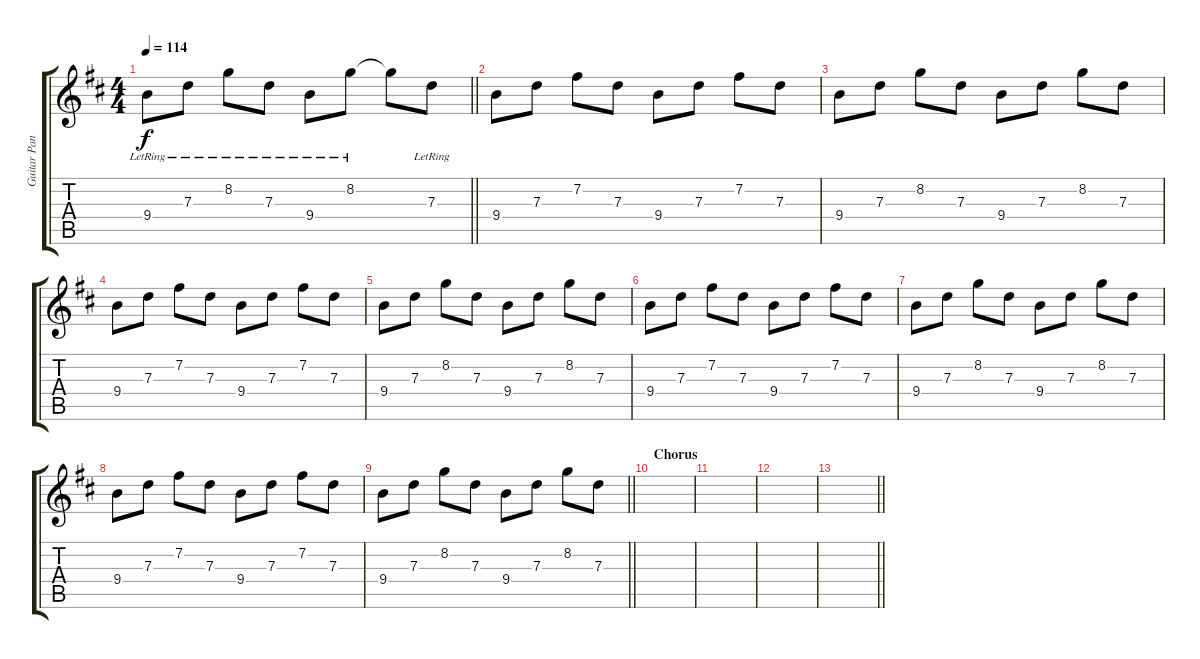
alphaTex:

\track ("Guitar Panned Central 1" "Guitar Pan") {instrument electricguitarjazz}
\staff {score tabs}
\tuning (E4 B3 G3 D3 A2 D2) {hide}
\ts (4 4)
\tempo 114
\clef g2
\barLineRight lightlight
\ks bminor
9.4{lr}.8{dy f} 7.3{lr}.8 8.2{lr}.8 7.3{lr}.8 9.4{lr}.8 8.2{lr}.8 8.2{t}.8 7.3{lr}.8 |
9.4.8 7.3.8 7.2.8 7.3.8 9.4.8 7.3.8 7.2.8 7.3.8 |
9.4.8 7.3.8 8.2.8 7.3.8 9.4.8 7.3.8 8.2.8 7.3.8 |
9.4.8 7.3.8 7.2.8 7.3.8 9.4.8 7.3.8 7.2.8 7.3.8 |
9.4.8 7.3.8 8.2.8 7.3.8 9.4.8 7.3.8 8.2.8 7.3.8 |
9.4.8 7.3.8 7.2.8 7.3.8 9.4.8 7.3.8 7.2.8 7.3.8 |
9.4.8 7.3.8 8.2.8 7.3.8 9.4.8 7.3.8 8.2.8 7.3.8 |
9.4.8 7.3.8 7.2.8 7.3.8 9.4.8 7.3.8 7.2.8 7.3.8 |
\barLineRight lightlight
9.4.8 7.3.8 8.2.8 7.3.8 9.4.8 7.3.8 8.2.8 7.3.8 |
\section ("" "Chorus")
|
|
|
\barLineRight lightlight
